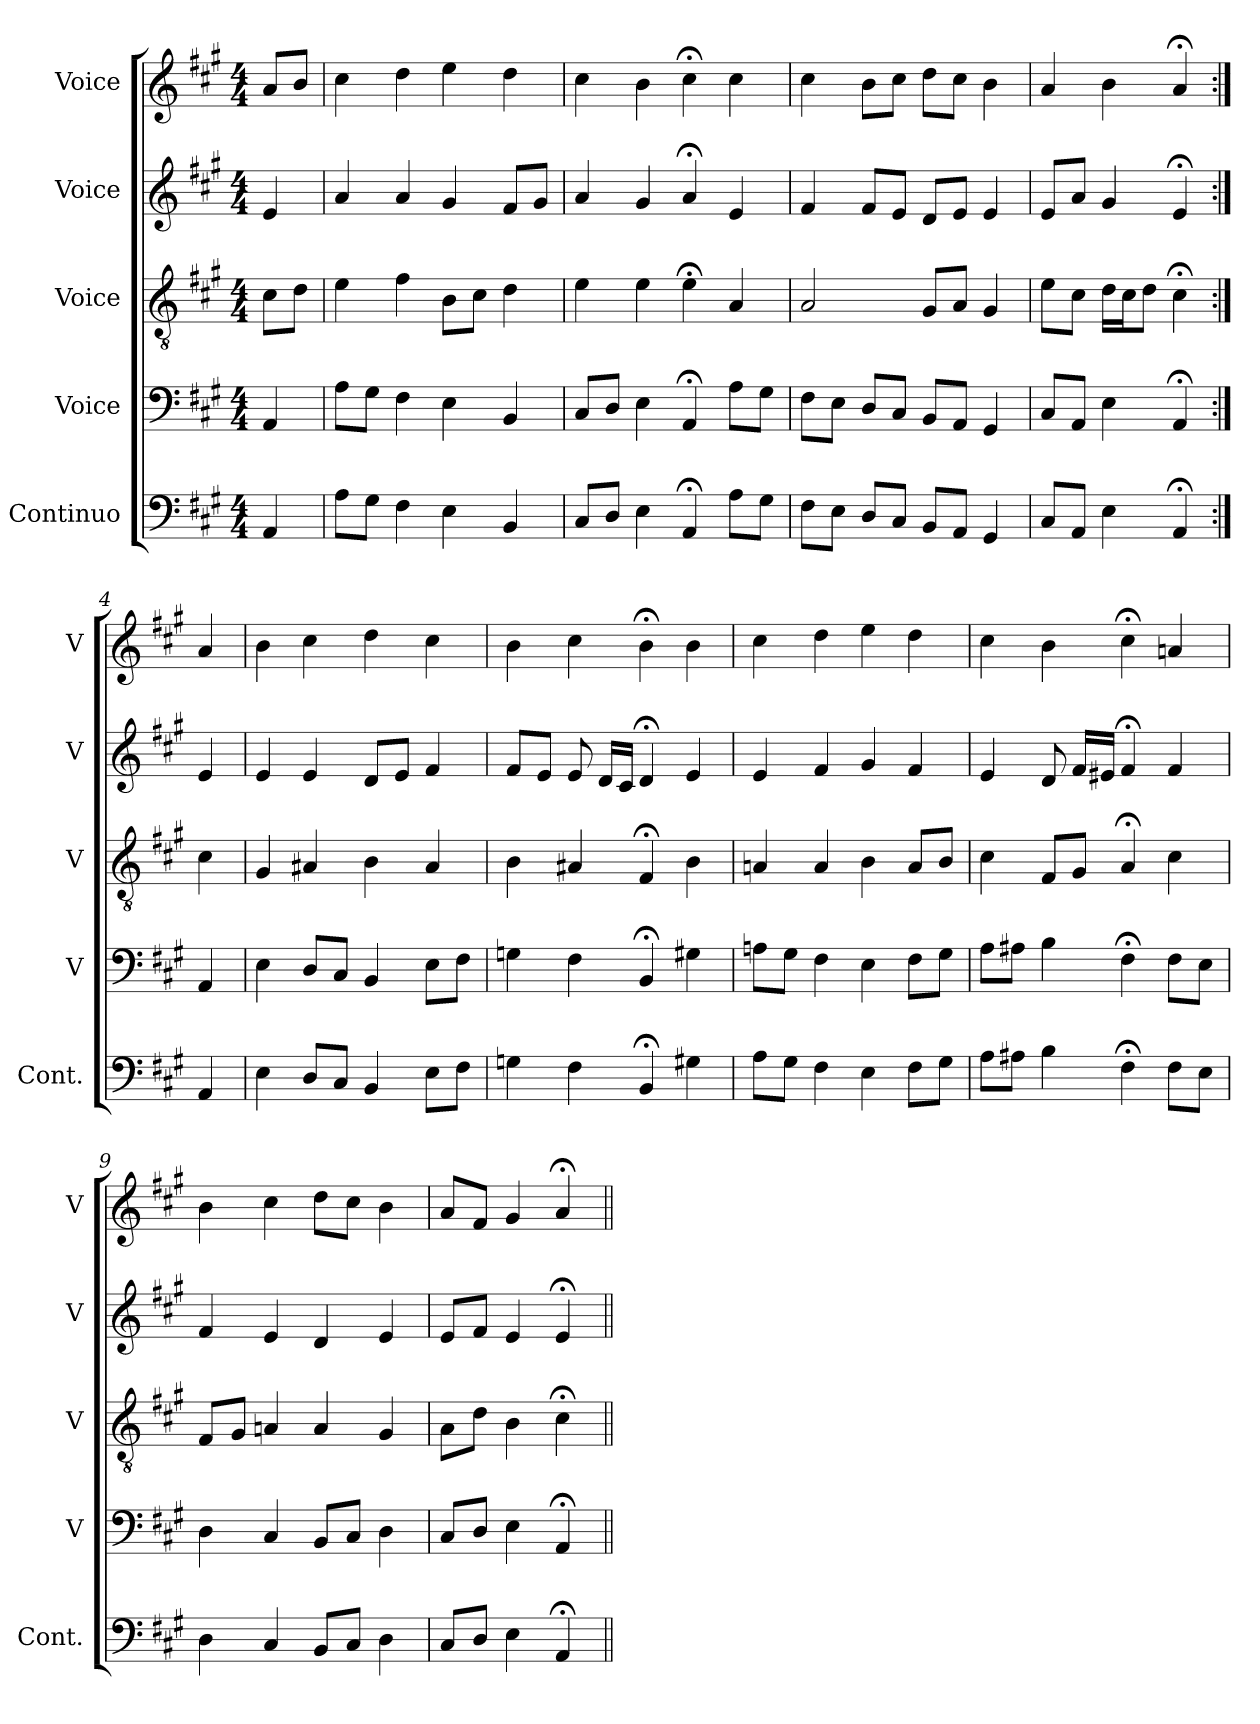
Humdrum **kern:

**kern	**kern	**kern	**kern	**kern
*part5	*part4	*part3	*part2	*part1
*staff5	*staff4	*staff3	*staff2	*staff1
*I"Continuo	*I"Voice	*I"Voice	*I"Voice	*I"Voice
*I'Cont.	*I'V	*I'V	*I'V	*I'V
*clefF4	*clefF4	*clefGv2	*clefG2	*clefG2
*ITrd7c12	*	*	*	*
*k[f#c#g#]	*k[f#c#g#]	*k[f#c#g#]	*k[f#c#g#]	*k[f#c#g#]
*M4/4	*M4/4	*M4/4	*M4/4	*M4/4
=	=	=	=	=
4AAA/	4AA/	8c#\L	4e/	8a/L
.	.	8d\J	.	8b/J
=1	=1	=1	=1	=1
8AA\L	8A\L	4e\	4a/	4cc#\
8GG#\J	8G#\J	.	.	.
4FF#\	4F#\	4f#\	4a/	4dd\
4EE\	4E\	8B\L	4g#/	4ee\
.	.	8c#\J	.	.
4BBB/	4BB/	4d\	8f#/L	4dd\
.	.	.	8g#/J	.
=2	=2	=2	=2	=2
8CC#/L	8C#/L	4e\	4a/	4cc#\
8DD/J	8D/J	.	.	.
4EE\	4E\	4e\	4g#/	4b\
4AAA;</	4AA;</	4e;<\	4a;</	4cc#;<\
8AA\L	8A\L	4A/	4e/	4cc#\
8GG#\J	8G#\J	.	.	.
=3	=3	=3	=3	=3
8FF#\L	8F#\L	2A/	4f#/	4cc#\
8EE\J	8E\J	.	.	.
8DD/L	8D/L	.	8f#/L	8b\L
8CC#/J	8C#/J	.	8e/J	8cc#\J
8BBB/L	8BB/L	8G#/L	8d/L	8dd\L
8AAA/J	8AA/J	8A/J	8e/J	8cc#\J
4GGG#/	4GG#/	4G#/	4e/	4b\
=4	=4	=4	=4	=4
8CC#/L	8C#/L	8e\L	8e/L	4a/
8AAA/J	8AA/J	8c#\J	8a/J	.
4EE\	4E\	16d\LL	4g#/	4b\
.	.	16c#\J	.	.
.	.	8d\J	.	.
4AAA;</	4AA;</	4c#;<\	4e;</	4a;</
=4X1:|!	=4X1:|!	=4X1:|!	=4X1:|!	=4X1:|!
4AAA/	4AA/	4c#\	4e/	4a/
=5	=5	=5	=5	=5
4EE\	4E\	4G#/	4e/	4b\
8DD/L	8D/L	4A#X/	4e/	4cc#\
8CC#/J	8C#/J	.	.	.
4BBB/	4BB/	4B\	8d/L	4dd\
.	.	.	8e/J	.
8EE\L	8E\L	4A#/	4f#/	4cc#\
8FF#\J	8F#\J	.	.	.
!!LO:LB:g=z
=6	=6	=6	=6	=6
4GGn\	4Gn\	4B\	8f#/L	4b\
.	.	.	8e/J	.
4FF#\	4F#\	4A#X/	8e/	4cc#\
.	.	.	16d/LL	.
.	.	.	16c#/JJ	.
4BBB;</	4BB;</	4F#;</	4d;</	4b;<\
4GG#X\	4G#X\	4B\	4e/	4b\
=7	=7	=7	=7	=7
8AA\L	8An\L	4An/	4e/	4cc#\
8GG#\J	8G#\J	.	.	.
4FF#\	4F#\	4A/	4f#/	4dd\
4EE\	4E\	4B\	4g#/	4ee\
8FF#\L	8F#\L	8A/L	4f#/	4dd\
8GG#\J	8G#\J	8B/J	.	.
=8	=8	=8	=8	=8
8AA\L	8A\L	4c#\	4e/	4cc#\
8AA#X\J	8A#X\J	.	.	.
4BB\	4B\	8F#/L	8d/	4b\
.	.	8G#/J	16f#/LL	.
.	.	.	16e#X/JJ	.
4FF#;<\	4F#;<\	4A;</	4f#;</	4cc#;<\
8FF#\L	8F#\L	4c#\	4f#/	4an/
8EE\J	8E\J	.	.	.
=9	=9	=9	=9	=9
4DD\	4D\	8F#/L	4f#/	4b\
.	.	8G#/J	.	.
4CC#/	4C#/	4An/	4e/	4cc#\
8BBB/L	8BB/L	4A/	4d/	8dd\L
8CC#/J	8C#/J	.	.	8cc#\J
4DD\	4D\	4G#/	4e/	4b\
=10	=10	=10	=10	=10
8CC#/L	8C#/L	8A\L	8e/L	8a/L
8DD/J	8D/J	8d\J	8f#/J	8f#/J
4EE\	4E\	4B\	4e/	4g#/
4AAA;</	4AA;</	4c#;<\	4e;</	4a;</
=||	=||	=||	=||	=||
*-	*-	*-	*-	*-
